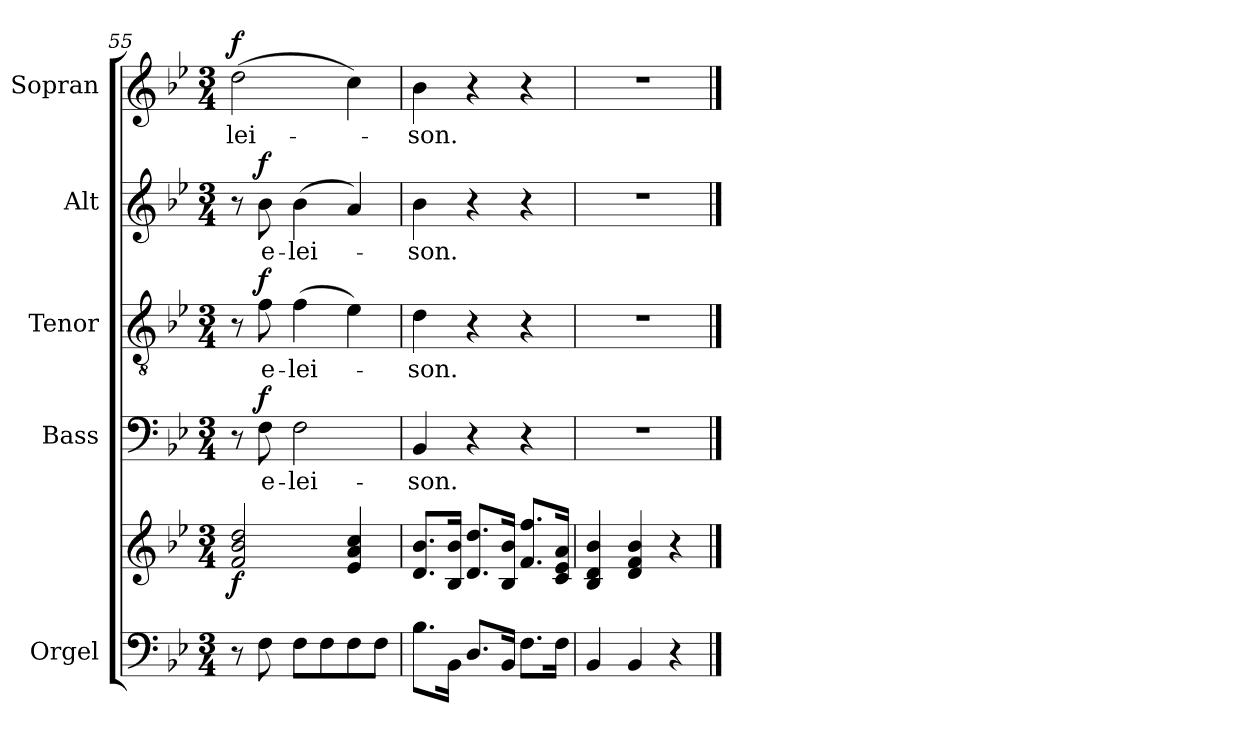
**kern	**kern	**dynam	**kern	**text	**dynam	**kern	**text	**dynam	**kern	**text	**dynam	**kern	**text	**dynam
*part5	*part5	*part5	*part4	*part4	*part4	*part3	*part3	*part3	*part2	*part2	*part2	*part1	*part1	*part1
*staff6	*staff5	*staff5/6	*staff4	*staff4	*staff4	*staff3	*staff3	*staff3	*staff2	*staff2	*staff2	*staff1	*staff1	*staff1
*I"Orgel	*	*	*I"Bass	*	*	*I"Tenor	*	*	*I"Alt	*	*	*I"Sopran	*	*
*I'Org.	*	*	*I'B.	*	*	*I'T.	*	*	*I'A.	*	*	*I'S.	*	*
*clefF4	*clefG2	*	*clefF4	*	*	*clefGv2	*	*	*clefG2	*	*	*clefG2	*	*
*k[b-e-]	*k[b-e-]	*	*k[b-e-]	*	*	*k[b-e-]	*	*	*k[b-e-]	*	*	*k[b-e-]	*	*
*B-:	*B-:	*	*B-:	*	*	*B-:	*	*	*B-:	*	*	*B-:	*	*
*M3/4	*M3/4	*	*M3/4	*	*	*M3/4	*	*	*M3/4	*	*	*M3/4	*	*
=55	=55	=55	=55	=55	=55	=55	=55	=55	=55	=55	=55	=55	=55	=55
!	!	!LO:DY:b	!	!	!	!	!	!	!	!	!	!	!LO:LY:b	!LO:DY:a
8r	2f/ 2b-/ 2dd/	f	8r	.	.	8r	.	.	8r	.	.	(>2dd\	-lei-	f
!	!	!	!	!LO:LY:b	!LO:DY:a	!	!LO:LY:b	!LO:DY:a	!	!LO:LY:b	!LO:DY:a	!	!	!
8F\	.	.	8F\	e-	f	8f\	e-	f	8b-\	e-	f	.	.	.
!	!	!	!	!LO:LY:b	!	!	!LO:LY:b	!	!	!LO:LY:b	!	!	!	!
8F\L	.	.	2F\	-lei-	.	(>4f\	-lei-	.	(>4b-\	-lei-	.	.	.	.
8F\	.	.	.	.	.	.	.	.	.	.	.	.	.	.
8F\	4e-/ 4a/ 4cc/	.	.	.	.	4e-\)	.	.	4a/)	.	.	4cc\)	.	.
8F\J	.	.	.	.	.	.	.	.	.	.	.	.	.	.
=56	=56	=56	=56	=56	=56	=56	=56	=56	=56	=56	=56	=56	=56	=56
!	!	!	!	!LO:LY:b	!	!	!LO:LY:b	!	!	!LO:LY:b	!	!	!LO:LY:b	!
8.B-\L	8.d/ 8.b-/L	.	4BB-/	-son.	.	4d\	-son.	.	4b-\	-son.	.	4b-\	-son.	.
16BB-\Jk	16B-/ 16b-/Jk	.	.	.	.	.	.	.	.	.	.	.	.	.
8.D/L	8.d/ 8.dd/L	.	4r	.	.	4r	.	.	4r	.	.	4r	.	.
16BB-/Jk	16B-/ 16b-/Jk	.	.	.	.	.	.	.	.	.	.	.	.	.
8.F\L	8.f/ 8.ff/L	.	4r	.	.	4r	.	.	4r	.	.	4r	.	.
16F\Jk	16c/ 16e-/ 16a/Jk	.	.	.	.	.	.	.	.	.	.	.	.	.
=57	=57	=57	=57	=57	=57	=57	=57	=57	=57	=57	=57	=57	=57	=57
4BB-/	4B-/ 4d/ 4b-/	.	2.r	.	.	2.r	.	.	2.r	.	.	2.r	.	.
4BB-/	4d/ 4f/ 4b-/	.	.	.	.	.	.	.	.	.	.	.	.	.
4r	4r	.	.	.	.	.	.	.	.	.	.	.	.	.
==	==	==	==	==	==	==	==	==	==	==	==	==	==	==
*-	*-	*-	*-	*-	*-	*-	*-	*-	*-	*-	*-	*-	*-	*-
